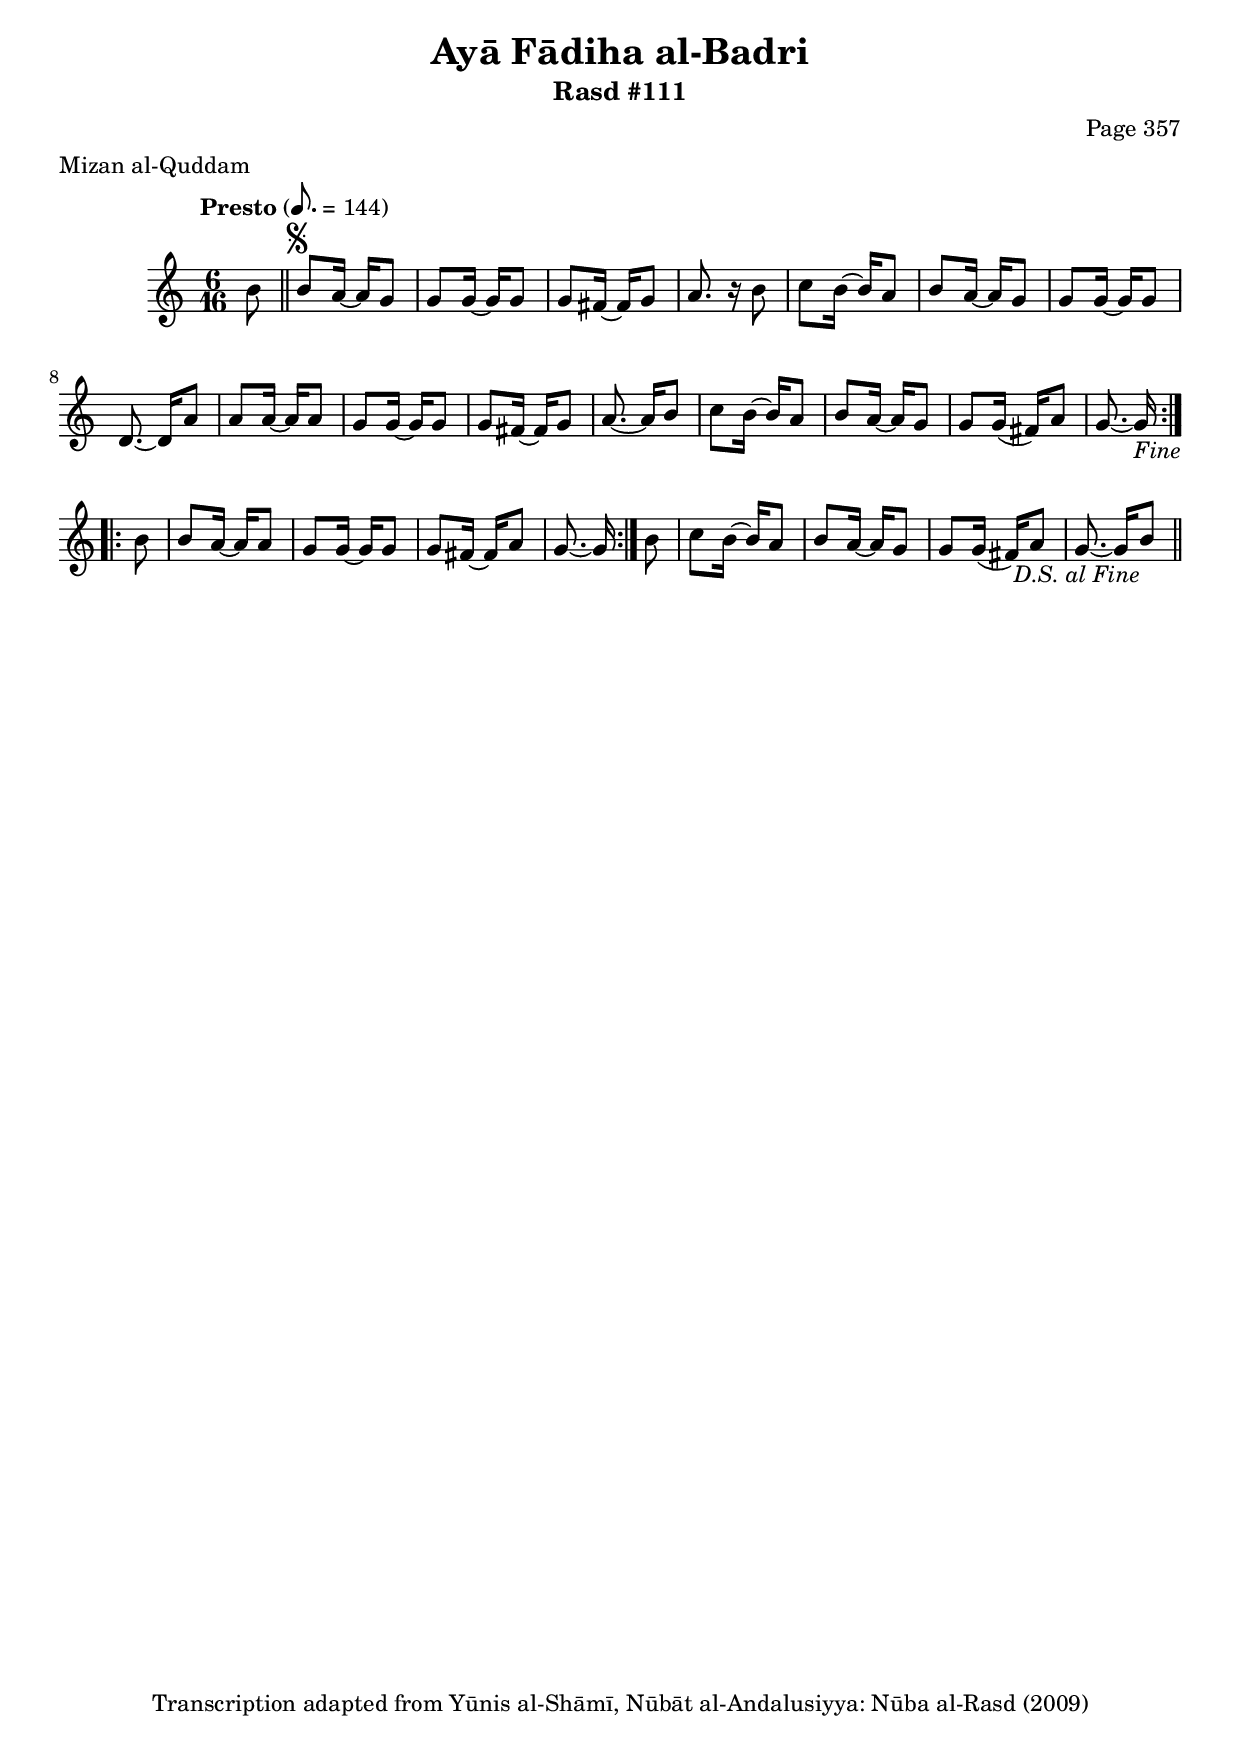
\version "2.18.2"

\header {
	title = "Ayā Fādiha al-Badri"
	subtitle = "Rasd #111"
	composer = "Page 357"
	meter = "Mizan al-Quddam"
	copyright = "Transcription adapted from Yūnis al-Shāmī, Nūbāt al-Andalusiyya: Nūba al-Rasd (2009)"
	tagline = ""
}

% VARIABLES

db = \bar "!"
dc = \markup { \right-align { \italic { "D.C. al Fine" } } }
ds = \markup { \right-align { \italic { "D.S. al Fine" } } }
dsalcoda = \markup { \right-align { \italic { "D.S. al Coda" } } }
dcalcoda = \markup { \right-align { \italic { "D.C. al Coda" } } }
fine = \markup { \italic { "Fine" } }
incomplete = \markup { \right-align "Incomplete: missing pages in scan. Following number is likely also missing" }
continue = \markup { \center-align "Continue..." }
segno = \markup { \musicglyph #"scripts.segno" }
coda = \markup { \musicglyph #"scripts.coda" }
error = \markup { { "Wrong number of beats in score" } }
repeaterror = \markup { { "Score appears to be missing repeat" } }
accidentalerror = \markup { { "Unclear accidentals" } }

% TRANSCRIPTION

\score {

	\relative d' {
		\clef "treble"
		\key c \major
		\time 6/16
		\tempo "Presto" 8. = 144

		\repeat volta 2 {
			\partial 8
			b'8 \bar "||"
			b8^\segno a16~ a g8 |
			g g16~ g g8 |
			g fis16~ fis g8 |
			a8. r16 b8 |
			c b16~ b a8 |
			b a16~ a g8 |
			g g16~ g g8 |
			d8.~ d16 a'8 |
			a a16~ a a8 |
			g g16~ g g8 |
			g fis16~ fis g8 |
			a8.~ a16 b8 |
			c b16~ b a8 |
			b a16~ a g8 |
			g g16( fis) a8 |
			g8.~ g16-\fine
		}

		\repeat volta 2 {
			b8 |
			b a16~ a a8 |
			g g16~ g g8 |
			g fis16~ fis a8 |
			g8.~ g16
		}

		b8 |
		c b16~ b a8 |
		b a16~ a g8 |
		g g16( fis) a8 |
		g8.~ g16 b8-\ds \bar "||"


	}

	\layout {}
	\midi {}
}
